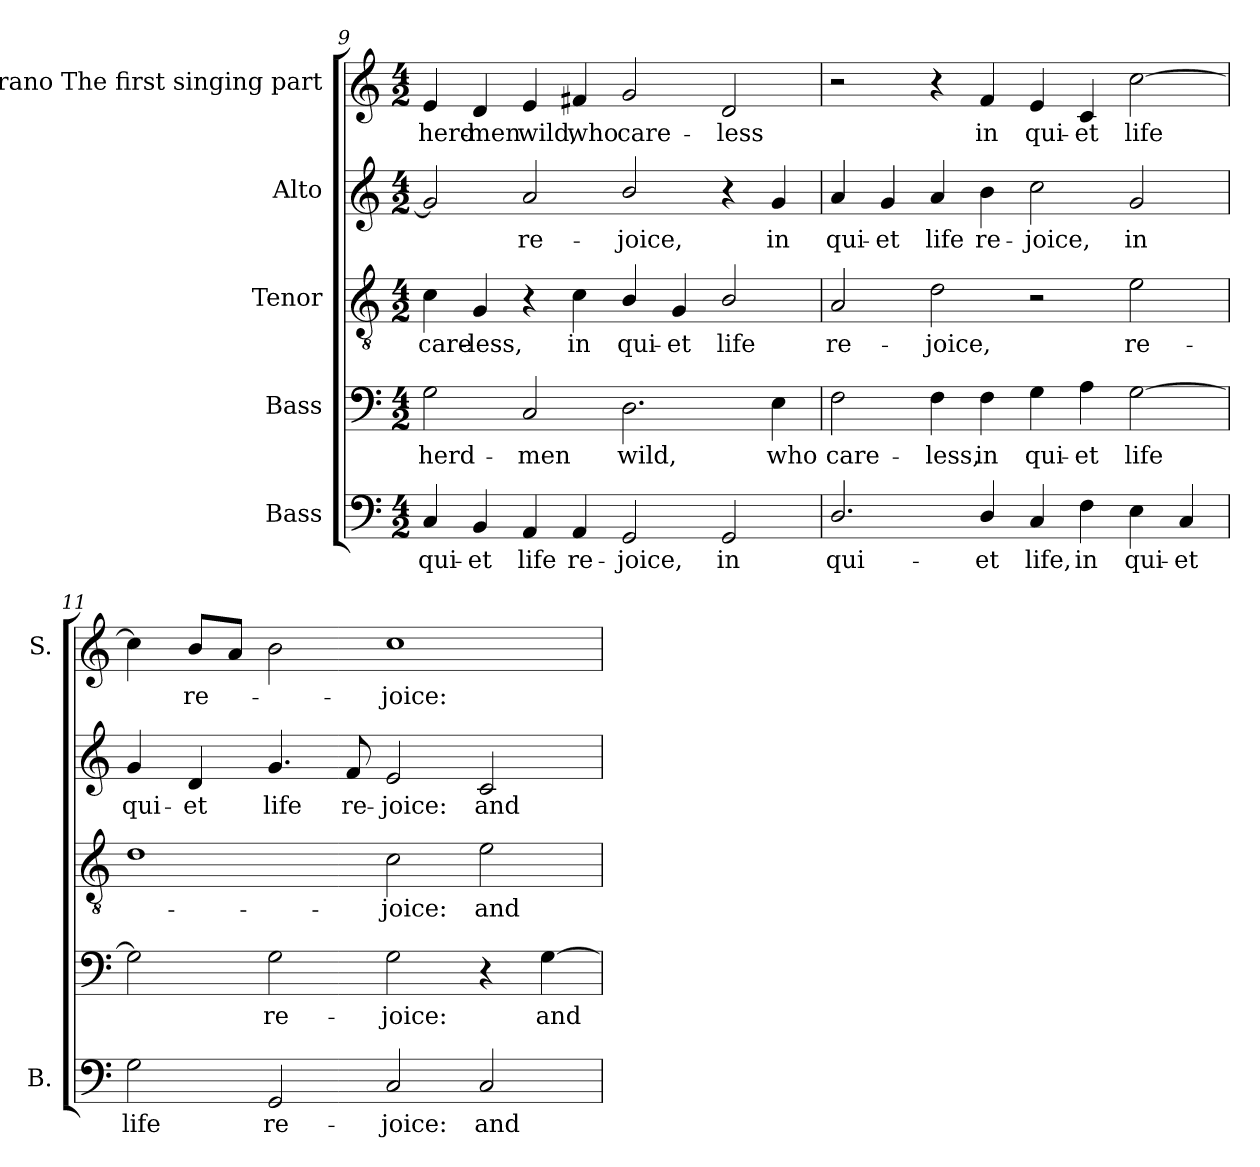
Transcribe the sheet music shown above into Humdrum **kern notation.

**kern	**text	**kern	**text	**kern	**text	**kern	**text	**kern	**text
*part5	*part5	*part4	*part4	*part3	*part3	*part2	*part2	*part1	*part1
*staff5	*staff5	*staff4	*staff4	*staff3	*staff3	*staff2	*staff2	*staff1	*staff1
*I"Bass	*	*I"Bass	*	*I"Tenor	*	*I"Alto	*	*I"Soprano The first singing part	*
*I'B.	*	*	*	*	*	*	*	*I'S.	*
!!LO:PB:g=z
*clefF4	*	*clefF4	*	*clefGv2	*	*clefG2	*	*clefG2	*
*	*	*ITrd7c12	*	*ITrd7c12	*	*ITrd7c12	*	*	*
*k[]	*	*k[]	*	*k[]	*	*k[]	*	*k[]	*
*C:	*	*C:	*	*C:	*	*C:	*	*C:	*
*M4/2	*	*M4/2	*	*M4/2	*	*M4/2	*	*M4/2	*
=9	=9	=9	=9	=9	=9	=9	=9	=9	=9
!	!LO:LY:b:color=#000000	!	!	!	!	!	!	!	!
!	!	!	!LO:LY:b:color=#000000	!	!	!	!	!	!
!	!	!	!	!	!LO:LY:b:color=#000000	!	!	!	!
!	!	!	!	!	!	!	!	!	!LO:LY:b:color=#000000
4Ci/	qui-	2GGi\	herd-	4Ci\	care-	2Gi/]	.	4ei/	herd-
!	!LO:LY:b:color=#000000	!	!	!	!	!	!	!	!
!	!	!	!	!	!LO:LY:b:color=#000000	!	!	!	!
!	!	!	!	!	!	!	!	!	!LO:LY:b:color=#000000
4BBi/	-et	.	.	4GGi/	-less,	.	.	4di/	-men
!	!LO:LY:b:color=#000000	!	!	!	!	!	!	!	!
!	!	!	!LO:LY:b:color=#000000	!	!	!	!	!	!
!	!	!	!	!	!	!	!LO:LY:b:color=#000000	!	!
!	!	!	!	!	!	!	!	!	!LO:LY:b:color=#000000
4AAi/	life	2CCi/	-men	4r	.	2Ai/	re-	4ei/	wild,
!	!LO:LY:b:color=#000000	!	!	!	!	!	!	!	!
!	!	!	!	!	!LO:LY:b:color=#000000	!	!	!	!
!	!	!	!	!	!	!	!	!	!LO:LY:b:color=#000000
4AAi/	re-	.	.	4Ci\	in	.	.	4f#Xi/	who
!	!LO:LY:b:color=#000000	!	!	!	!	!	!	!	!
!	!	!	!LO:LY:b:color=#000000	!	!	!	!	!	!
!	!	!	!	!	!LO:LY:b:color=#000000	!	!	!	!
!	!	!	!	!	!	!	!LO:LY:b:color=#000000	!	!
!	!	!	!	!	!	!	!	!	!LO:LY:b:color=#000000
2GGi/	-joice,	2.DDi\	wild,	4BBi/	qui-	2Bi/	-joice,	2gi/	care-
!	!	!	!	!	!LO:LY:b:color=#000000	!	!	!	!
.	.	.	.	4GGi/	-et	.	.	.	.
!	!LO:LY:b:color=#000000	!	!	!	!	!	!	!	!
!	!	!	!	!	!LO:LY:b:color=#000000	!	!	!	!
!	!	!	!	!	!	!	!	!	!LO:LY:b:color=#000000
2GGi/	in	.	.	2BBi/	life	4r	.	2di/	-less
!	!	!	!LO:LY:b:color=#000000	!	!	!	!	!	!
!	!	!	!	!	!	!	!LO:LY:b:color=#000000	!	!
.	.	4EEi\	who	.	.	4Gi/	in	.	.
=10	=10	=10	=10	=10	=10	=10	=10	=10	=10
!	!LO:LY:b:color=#000000	!	!	!	!	!	!	!	!
!	!	!	!LO:LY:b:color=#000000	!	!	!	!	!	!
!	!	!	!	!	!LO:LY:b:color=#000000	!	!	!	!
!	!	!	!	!	!	!	!LO:LY:b:color=#000000	!	!
2.Di/	qui-	2FFi\	care-	2AAi/	re-	4Ai/	qui-	2r	.
!	!	!	!	!	!	!	!LO:LY:b:color=#000000	!	!
.	.	.	.	.	.	4Gi/	-et	.	.
!	!	!	!LO:LY:b:color=#000000	!	!	!	!	!	!
!	!	!	!	!	!LO:LY:b:color=#000000	!	!	!	!
!	!	!	!	!	!	!	!LO:LY:b:color=#000000	!	!
.	.	4FFi\	-less,	2Di\	-joice,	4Ai/	life	4r	.
!	!LO:LY:b:color=#000000	!	!	!	!	!	!	!	!
!	!	!	!LO:LY:b:color=#000000	!	!	!	!	!	!
!	!	!	!	!	!	!	!LO:LY:b:color=#000000	!	!
!	!	!	!	!	!	!	!	!	!LO:LY:b:color=#000000
4Di/	-et	4FFi\	in	.	.	4Bi\	re-	4fi/	in
!	!LO:LY:b:color=#000000	!	!	!	!	!	!	!	!
!	!	!	!LO:LY:b:color=#000000	!	!	!	!	!	!
!	!	!	!	!	!	!	!LO:LY:b:color=#000000	!	!
!	!	!	!	!	!	!	!	!	!LO:LY:b:color=#000000
4Ci/	life,	4GGi\	qui-	2r	.	2ci\	-joice,	4ei/	qui-
!	!LO:LY:b:color=#000000	!	!	!	!	!	!	!	!
!	!	!	!LO:LY:b:color=#000000	!	!	!	!	!	!
!	!	!	!	!	!	!	!	!	!LO:LY:b:color=#000000
4Fi\	in	4AAi\	-et	.	.	.	.	4ci/	-et
!	!LO:LY:b:color=#000000	!	!	!	!	!	!	!	!
!	!	!	!LO:LY:b:color=#000000	!	!	!	!	!	!
!	!	!	!	!	!LO:LY:b:color=#000000	!	!	!	!
!	!	!	!	!	!	!	!LO:LY:b:color=#000000	!	!
!	!	!	!	!	!	!	!	!	!LO:LY:b:color=#000000
4Ei\	qui-	[2GGi\	life	2Ei\	re-	2Gi/	in	[2cci\	life
!	!LO:LY:b:color=#000000	!	!	!	!	!	!	!	!
4Ci/	-et	.	.	.	.	.	.	.	.
=11	=11	=11	=11	=11	=11	=11	=11	=11	=11
!	!LO:LY:b:color=#000000	!	!	!	!	!	!	!	!
!	!	!	!	!	!	!	!LO:LY:b:color=#000000	!	!
2Gi\	life	2GGi\]	.	1Di	.	4Gi/	qui-	4cci\]	.
!	!	!	!	!	!	!	!LO:LY:b:color=#000000	!	!
!	!	!	!	!	!	!	!	!	!LO:LY:b:color=#000000
.	.	.	.	.	.	4Di/	-et	8bi/L	re-
.	.	.	.	.	.	.	.	8ai/J	.
!	!LO:LY:b:color=#000000	!	!	!	!	!	!	!	!
!	!	!	!LO:LY:b:color=#000000	!	!	!	!	!	!
!	!	!	!	!	!	!	!LO:LY:b:color=#000000	!	!
2GGi/	re-	2GGi\	re-	.	.	4.Gi/	life	2bi\	.
!	!	!	!	!	!	!	!LO:LY:b:color=#000000	!	!
.	.	.	.	.	.	8Fi/	re-	.	.
!	!LO:LY:b:color=#000000	!	!	!	!	!	!	!	!
!	!	!	!LO:LY:b:color=#000000	!	!	!	!	!	!
!	!	!	!	!	!LO:LY:b:color=#000000	!	!	!	!
!	!	!	!	!	!	!	!LO:LY:b:color=#000000	!	!
!	!	!	!	!	!	!	!	!	!LO:LY:b:color=#000000
2Ci/	-joice:	2GGi\	-joice:	2Ci\	-joice:	2Ei/	-joice:	1cci	-joice:
!	!LO:LY:b:color=#000000	!	!	!	!	!	!	!	!
!	!	!	!	!	!LO:LY:b:color=#000000	!	!	!	!
!	!	!	!	!	!	!	!LO:LY:b:color=#000000	!	!
2Ci/	and	4r	.	2Ei\	and	2Ci/	and	.	.
!	!	!	!LO:LY:b:color=#000000	!	!	!	!	!	!
.	.	[4GGi\	and	.	.	.	.	.	.
=	=	=	=	=	=	=	=	=	=
*-	*-	*-	*-	*-	*-	*-	*-	*-	*-
